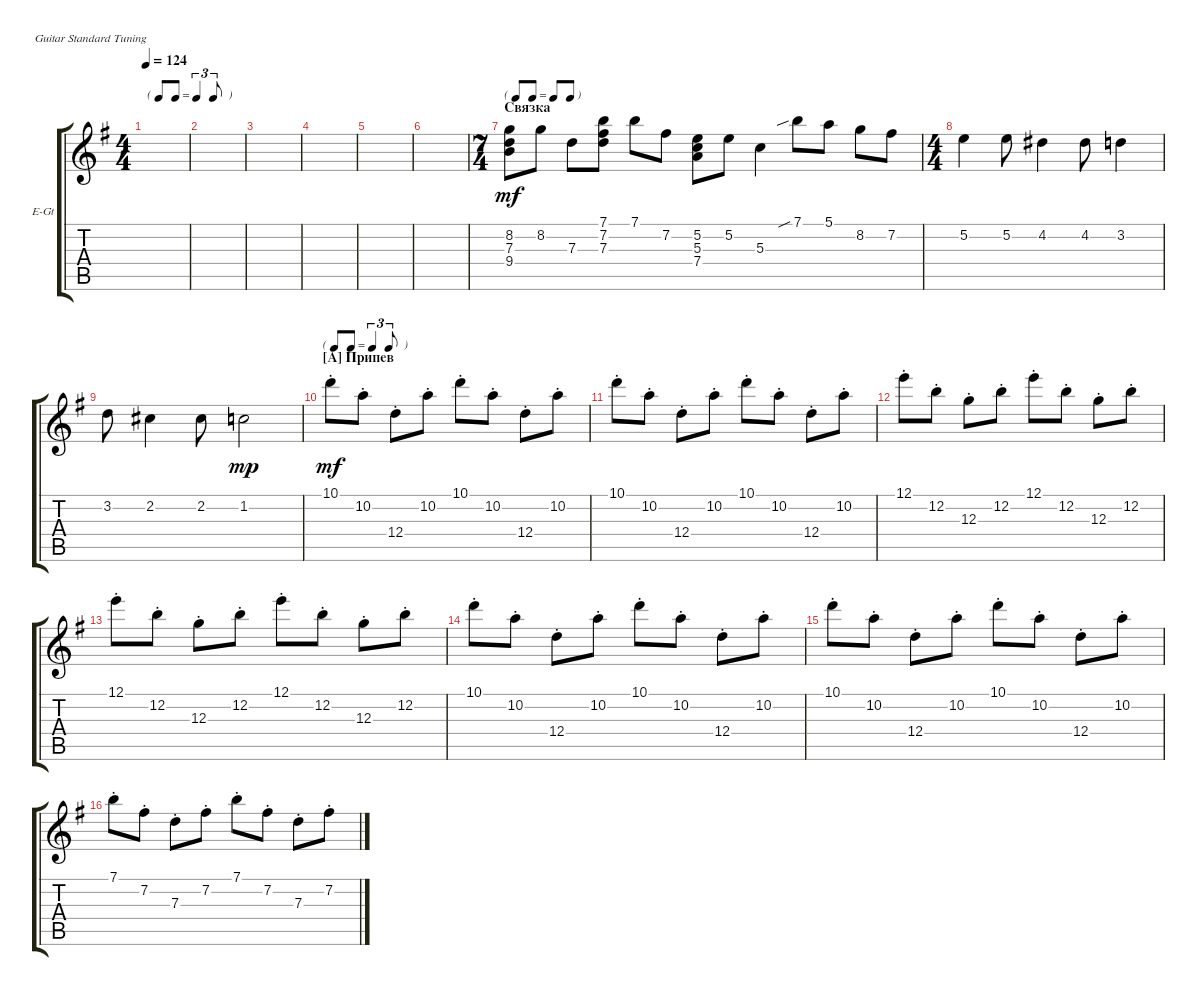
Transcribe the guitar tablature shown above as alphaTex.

\defaultSystemsLayout 4
\bracketExtendMode groupsimilarinstruments
\firstSystemTrackNameOrientation horizontal
\otherSystemsTrackNameOrientation horizontal
\track ("Electric Guitar" "E-Gt") {instrument electricguitarclean}
\staff {score tabs}
\tuning (E4 B3 G3 D3 A2 E2)
\ts (4 4)
\tf triplet8th
\tempo 124
\clef g2
\scale
0.333333
\ks eminor
|
\scale
0.333333 |
\scale
0.333333 |
\scale
0.333333 |
\scale
0.333333 |
\scale
0.191223 |
\ts (7 4)
\tf none
\section ("" "Связка")
\scale
0.404389 (9.4 7.3 8.2).8{dy mf} 8.2.8 7.3.8 (7.1 7.2 7.3).8 7.1.8 7.2.8 (5.2 5.3 7.4).8 5.2.8 5.3.4 7.1{sib}.8 5.1.8 8.2.8 7.2.8 |
\ts (4 4)
\scale
0.404389 5.2.4 5.2.8 4.2.4 4.2.8 3.2.4 |
\scale
0.333333 3.2.8 2.2.4 2.2.8 1.2.2{dy mp} |
\tf triplet8th
\section ("A" "Припев")
\scale
0.333333 10.1{st}.8{dy mf} 10.2{st}.8 12.4{st}.8 10.2{st}.8 10.1{st}.8 10.2{st}.8 12.4{st}.8 10.2{st}.8 |
\scale
0.333333 10.1{st}.8 10.2{st}.8 12.4{st}.8 10.2{st}.8 10.1{st}.8 10.2{st}.8 12.4{st}.8 10.2{st}.8 |
\scale
0.333333 12.1{st}.8 12.2{st}.8 12.3{st}.8 12.2{st}.8 12.1{st}.8 12.2{st}.8 12.3{st}.8 12.2{st}.8 |
\scale
0.333333 12.1{st}.8 12.2{st}.8 12.3{st}.8 12.2{st}.8 12.1{st}.8 12.2{st}.8 12.3{st}.8 12.2{st}.8 |
\scale
0.333333 10.1{st}.8 10.2{st}.8 12.4{st}.8 10.2{st}.8 10.1{st}.8 10.2{st}.8 12.4{st}.8 10.2{st}.8 |
\scale
0.333333 10.1{st}.8 10.2{st}.8 12.4{st}.8 10.2{st}.8 10.1{st}.8 10.2{st}.8 12.4{st}.8 10.2{st}.8 |
\scale
0.333333 7.1{st}.8 7.2{st}.8 7.3{st}.8 7.2{st}.8 7.1{st}.8 7.2{st}.8 7.3{st}.8 7.2{st}.8
